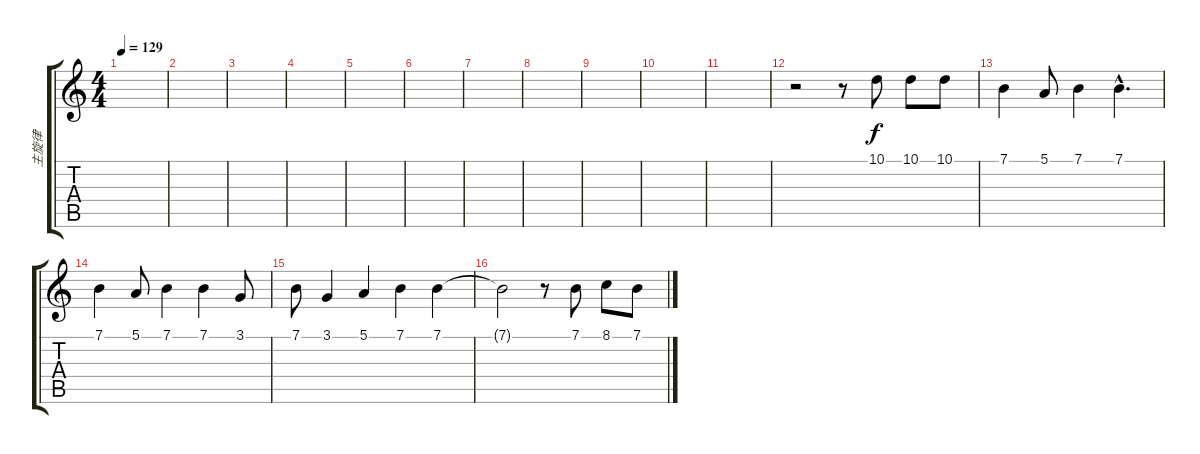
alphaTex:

\track ("主旋律" "主旋律") {instrument choiraahs}
\staff {score tabs}
\tuning (E4 B3 G3 D3 A2 E2) {hide}
\ts (4 4)
\tempo 129
\clef g2
\ks c
|
|
|
|
|
|
|
|
|
|
|
r.2 r.8 10.1.8 10.1.8 10.1.8 |
7.1.4 5.1.8 7.1.4 7.1{hac}.4{d} |
7.1.4 5.1.8 7.1.4 7.1.4 3.1.8 |
7.1.8 3.1.4 5.1.4 7.1.4 7.1.4 |
7.1{t}.2 r.8 7.1.8 8.1.8 7.1.8
